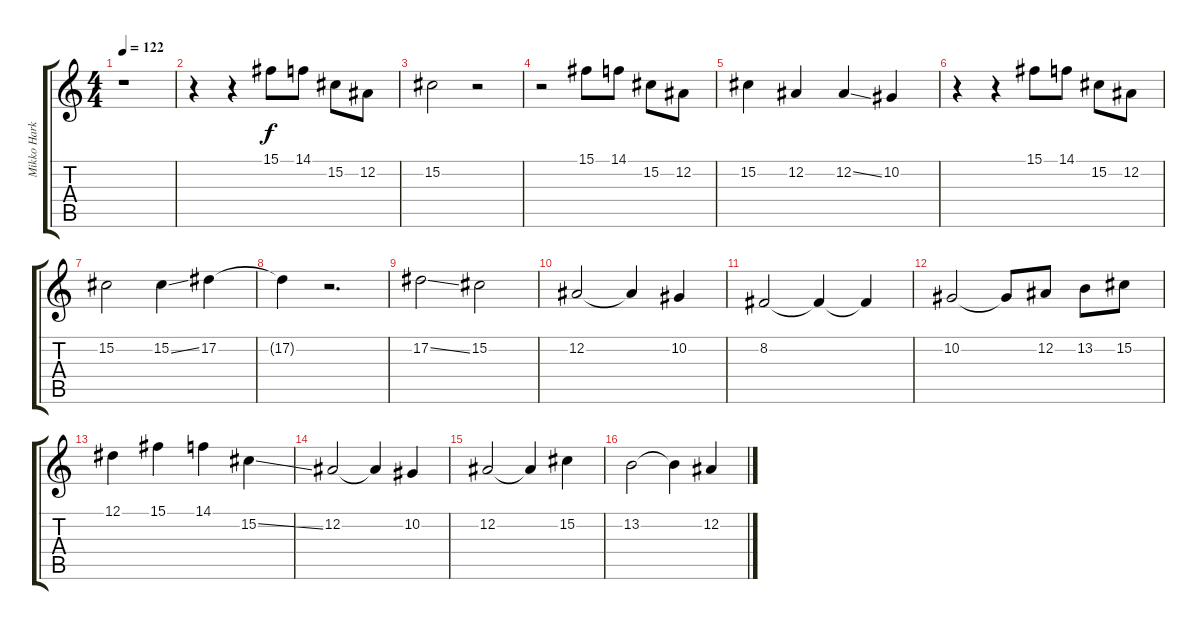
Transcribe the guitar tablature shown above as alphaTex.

\track ("Mikko Harkin" "Mikko Hark") {instrument fx5brightness}
\staff {score tabs}
\tuning (Eb4 Bb3 Gb3 Db3 Ab2 Eb2) {hide}
\ts (4 4)
\tempo 122
\clef g2
\ks c
r.1{dy f instrument fx5brightness} |
r.4 r.4 15.1.8 14.1.8 15.2.8 12.2.8 |
15.2.2 r.2 |
r.2 15.1.8 14.1.8 15.2.8 12.2.8 |
15.2.4 12.2.4 12.2{ss}.4 10.2.4 |
r.4 r.4 15.1.8 14.1.8 15.2.8 12.2.8 |
15.2.2 15.2{ss}.4 17.2.4 |
17.2{t}.4 r.2{d} |
17.2{ss}.2 15.2.2 |
12.2.2 12.2{t}.4 10.2.4 |
8.2.2 8.2{t}.4 8.2{t}.4 |
10.2.2 10.2{t}.8 12.2.8 13.2.8 15.2.8 |
12.1.4 15.1.4 14.1.4 15.2{ss}.4 |
12.2.2 12.2{t}.4 10.2.4 |
12.2.2 12.2{t}.4 15.2.4 |
13.2.2 13.2{t}.4 12.2.4
